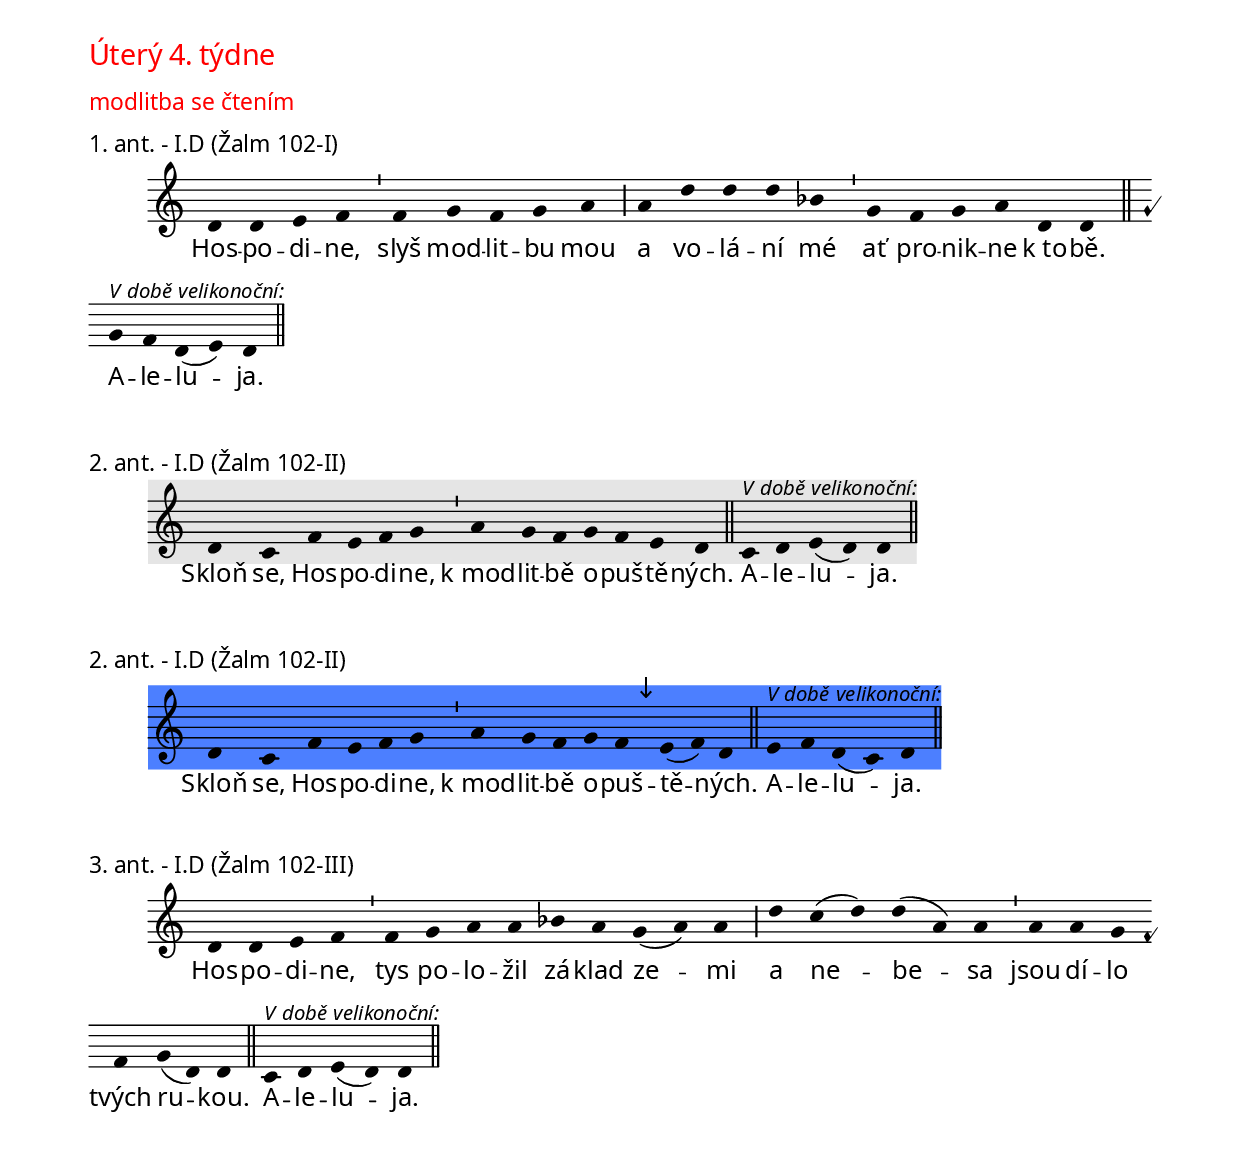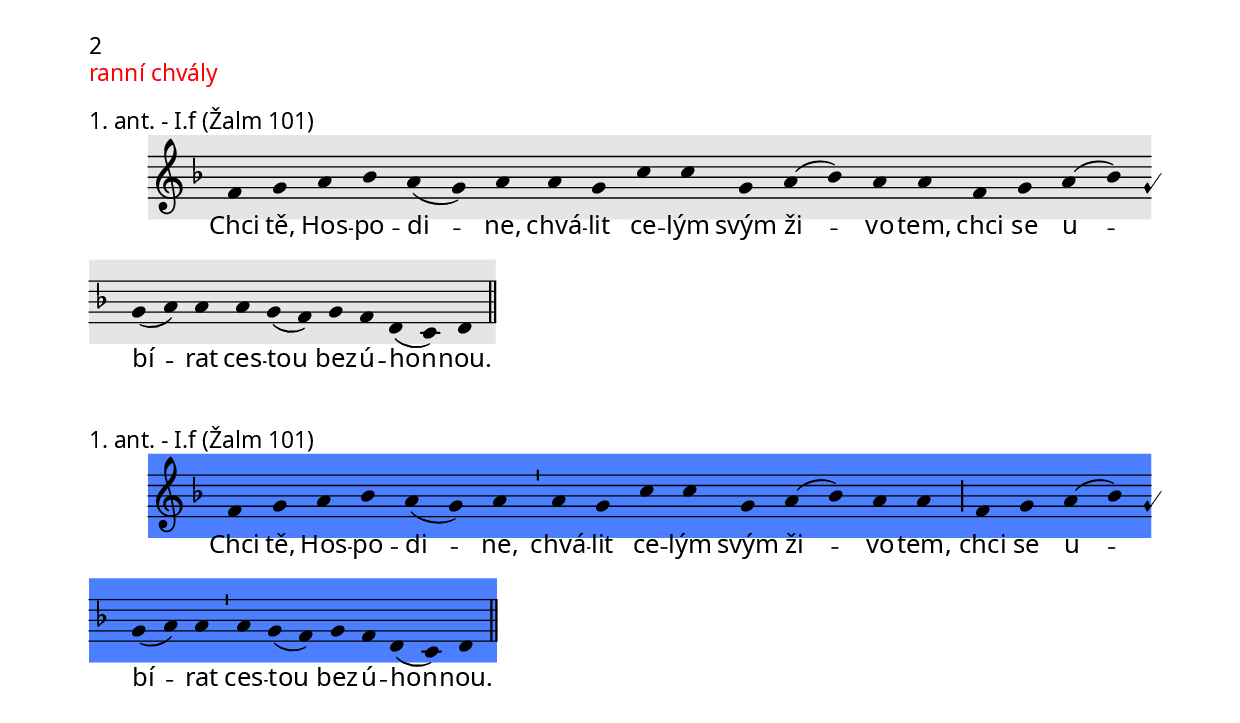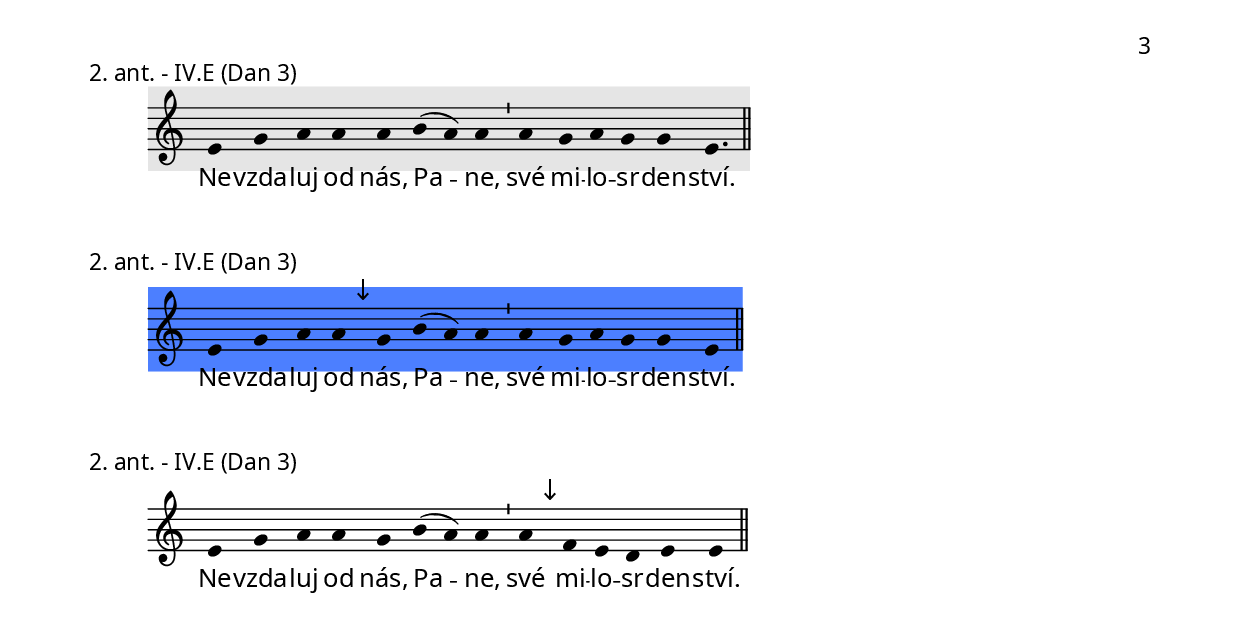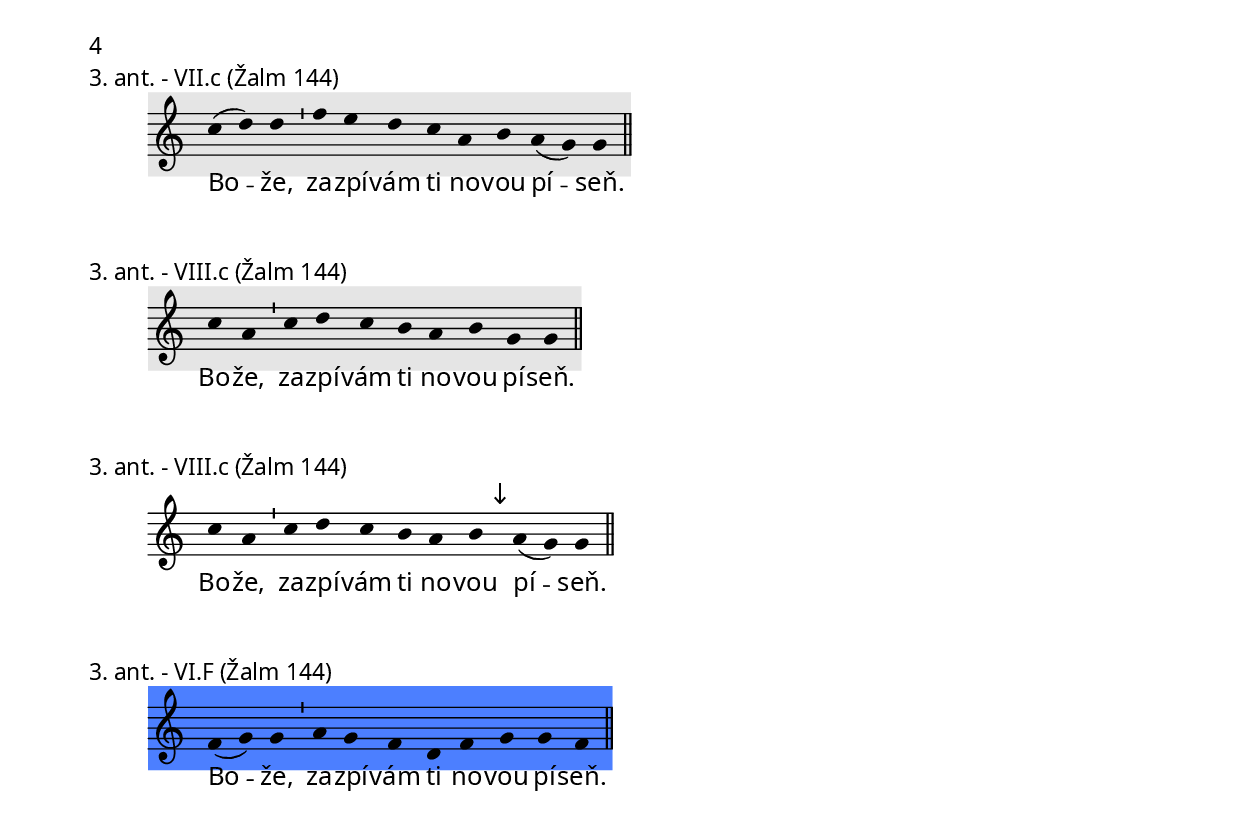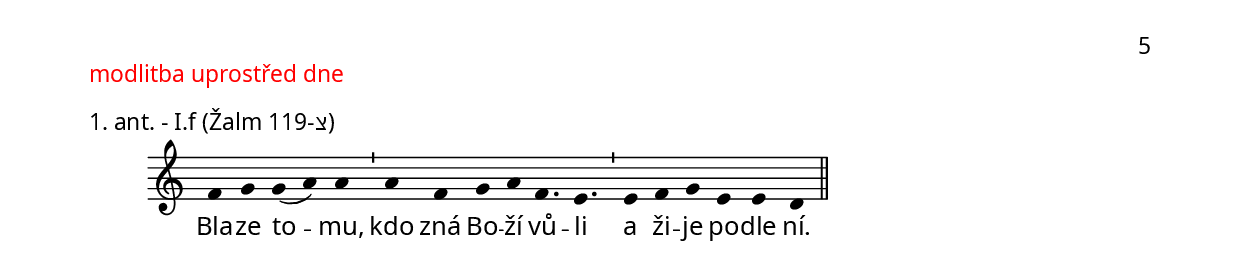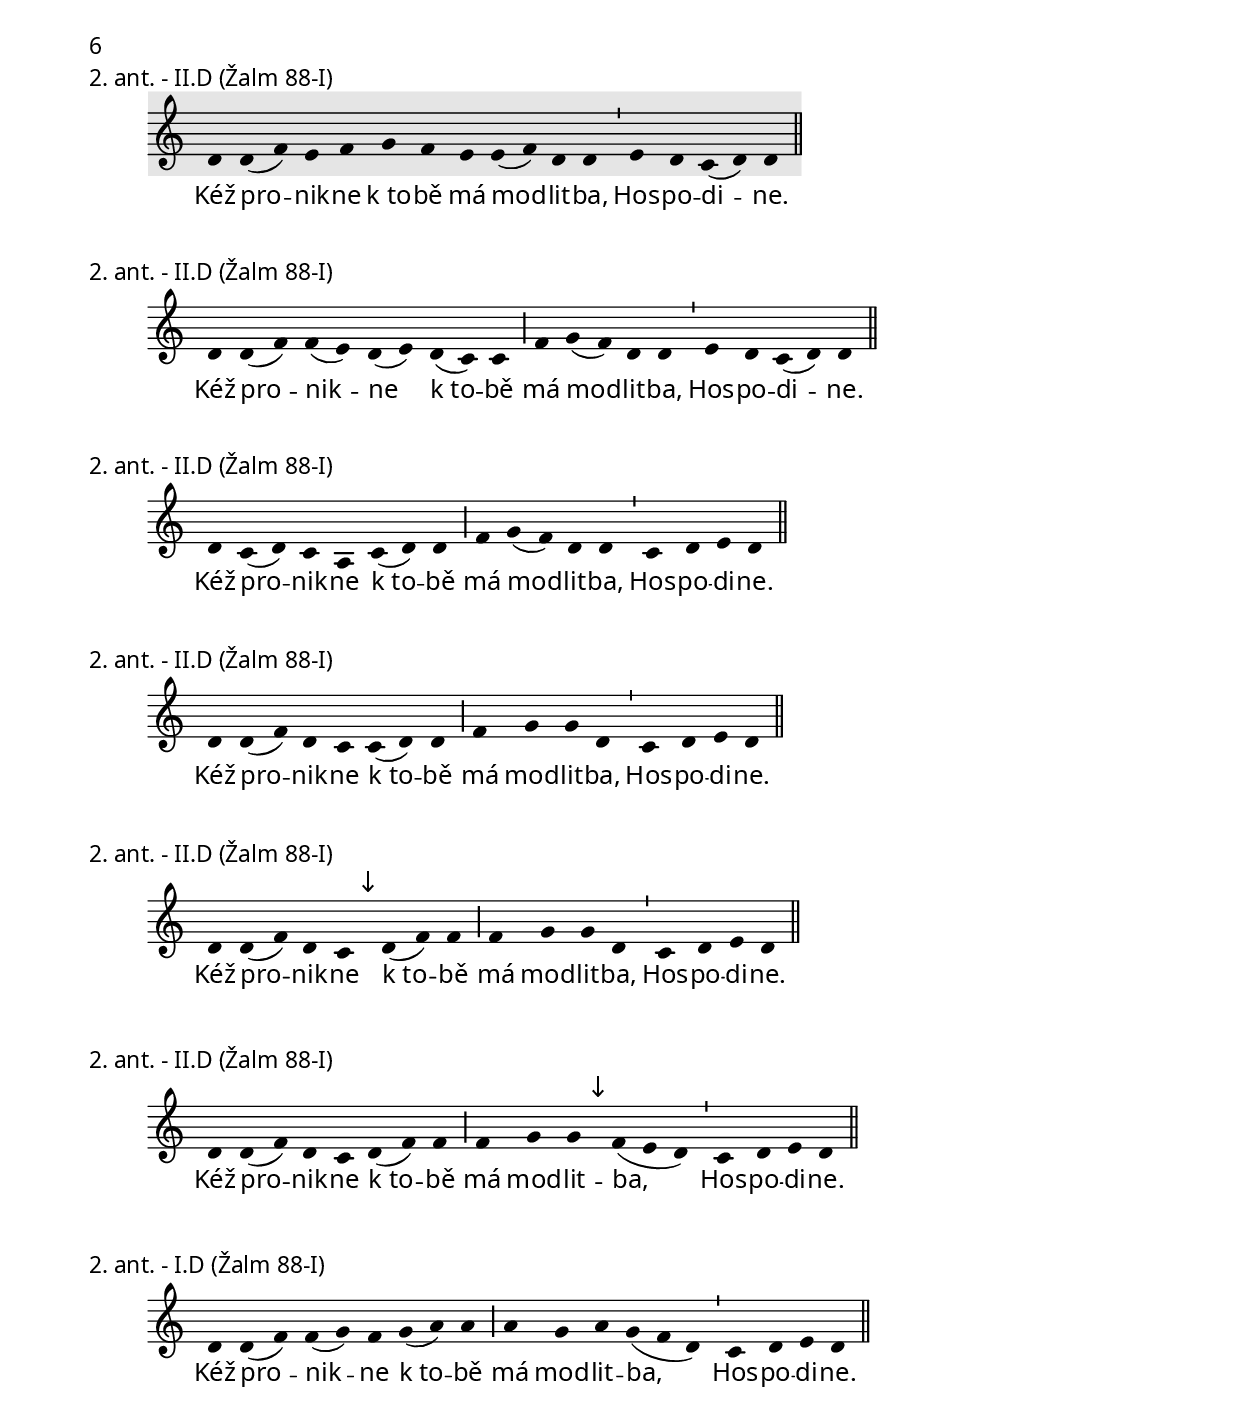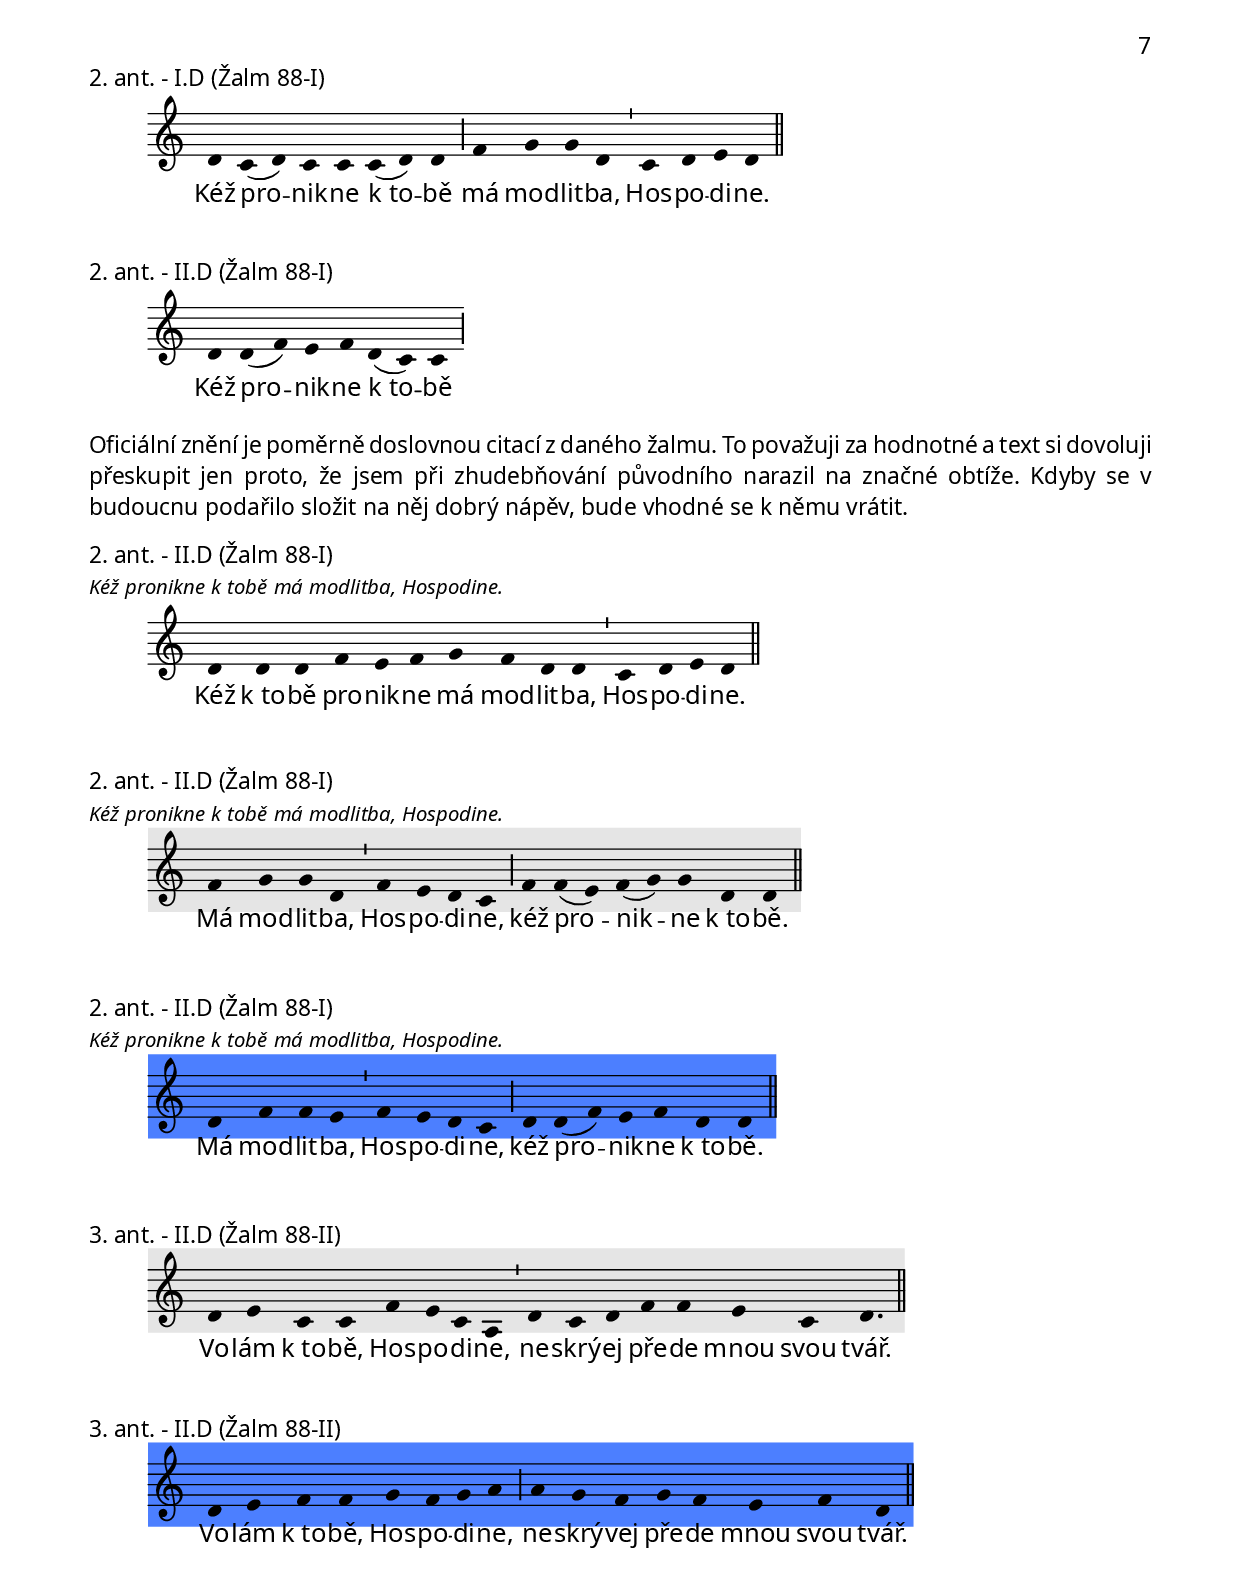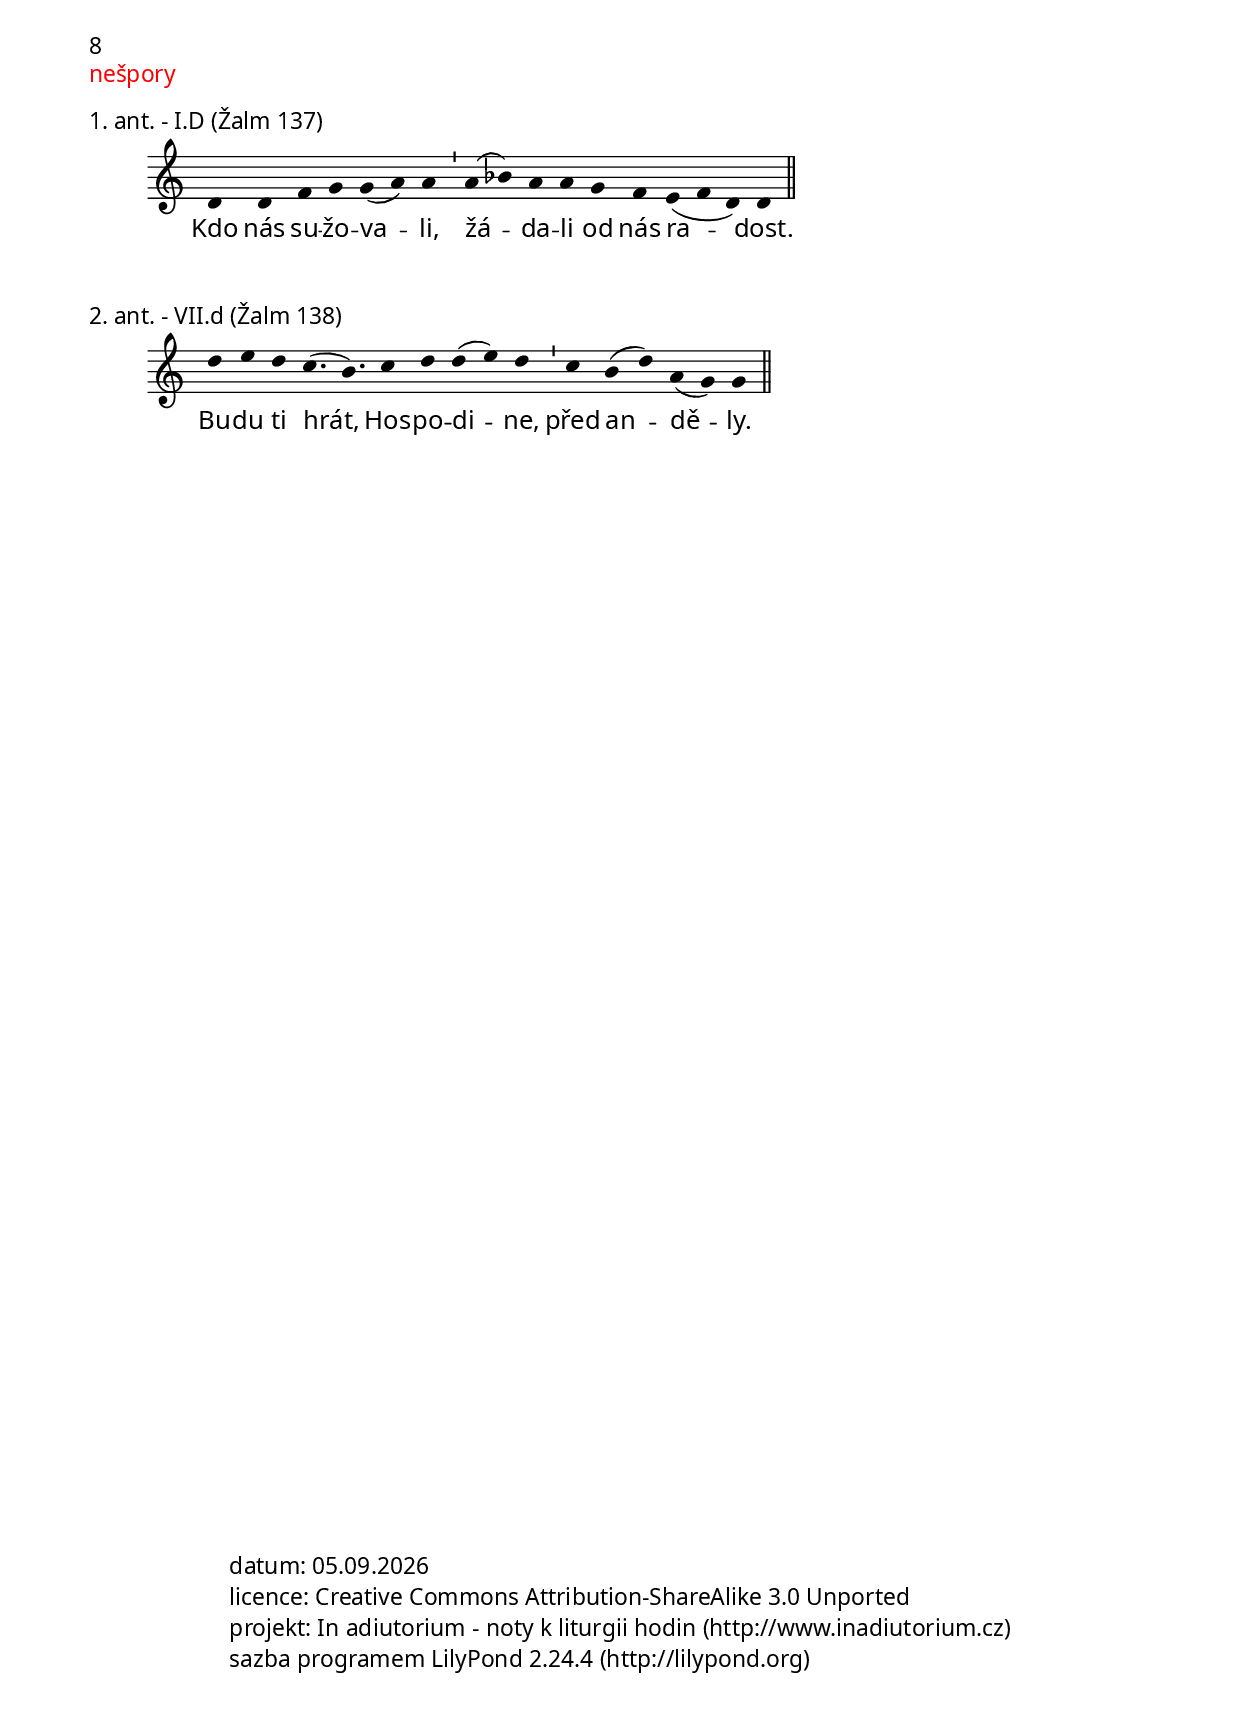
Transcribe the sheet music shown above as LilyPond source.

\include "../spolecne.ly"

\markup {\nadpisDen {Úterý 4. týdne}}

%\markup {\nadpisHodinka {"invitatorium"}}

%\score { \tIIuteryInvitatorium }

\markup {\nadpisHodinka {"modlitba se čtením"}}

\score {
  \relative c' {
    \choralniRezim
    d d e f \barMin f g f g a \barMaior
    a4 d d d bes \barMin g f g a d, d \barFinalis

    g^\rubrVelikAleluja f d( e) d \barFinalis
  }
  \addlyrics {
    Hos -- po -- di -- ne, slyš mod -- lit -- bu mou
    a vo -- lá -- ní mé ať pro -- nik -- ne k_to -- bě.

    A -- le -- lu -- ja.
  }
  \header {
    quid = "1. ant."
    modus = "I"
    differentia = "D"
    psalmus = "Žalm 102-I"
    id = "mc-ant1"
    piece = \markup {\sestavTitulek}
  }
}

\score {
  \relative c' {
    \zvyraznovacSedy
    \choralniRezim
    d c f e f g \barMin
    a g f g f e d \barFinalis

    c^\rubrVelikAleluja d e( d) d \barFinalis
  }
  \addlyrics {
    Skloň se, Hos -- po -- di -- ne,
    k_mod -- lit -- bě o -- puš -- tě -- ných.

    A -- le -- lu -- ja.
  }
  \header {
    quid = "2. ant."
    modus = "I"
    differentia = "D"
    psalmus = "Žalm 102-II"
    id = "mc-ant2"
    piece = \markup {\sestavTitulek}
  }
}

\score {
  \relative c' {
    \zvyraznovacModry
    \choralniRezim
    d c f e f g \barMin
    a g f g f \mark\sipka e( f) d \barFinalis

    e^\rubrVelikAleluja f d( c) d \barFinalis
  }
  \addlyrics {
    Skloň se, Hos -- po -- di -- ne,
    k_mod -- lit -- bě o -- puš -- tě -- ných.

    A -- le -- lu -- ja.
  }
  \header {
    quid = "2. ant."
    modus = "I"
    differentia = "D"
    psalmus = "Žalm 102-II"
    id = "mc-ant2"
    piece = \markup {\sestavTitulek}
  }
}

\score {
  \relative c' {
    \choralniRezim
    d4 d e f \barMin f g a a bes a g( a) a \barMaior
    d c( d) d( a) a \barMin a a g f g( d) d \barFinalis

    c^\rubrVelikAleluja d e( d) d \barFinalis
  }
  \addlyrics {
    Hos -- po -- di -- ne, tys po -- lo -- žil zá -- klad ze -- mi
    a ne -- be -- sa jsou dí -- lo tvých ru -- kou.

    A -- le -- lu -- ja.
  }
  \header {
    quid = "3. ant."
    modus = "I"
    differentia = "D"
    psalmus = "Žalm 102-III"
    id = "mc-ant3"
    piece = \markup {\sestavTitulek}
  }
}

\pageBreak

\markup {\nadpisHodinka {"ranní chvály"}}

\score {
  \relative c' {
    \zvyraznovacSedy
    \choralniRezim
    \key f \major
    f4 g a bes a( g) a \barMin \bar "" a g c c g a( bes) a a \barMin \bar ""
    f g a( bes) g( a) a \bar "" a g( f) g f d( c) d  \barFinalis
  }
  \addlyrics {
    Chci tě, Hos -- po -- di -- ne, chvá -- lit ce -- lým svým ži -- vo -- tem,
    chci se u -- bí -- rat ces -- tou bez -- ú -- hon -- nou.
  }
  \header {
    quid = "1. ant."
    modus = "I"
    differentia = "f"
    psalmus = "Žalm 101"
    placet = "opravit divisiones"
    id = "rch-ant1"
    piece = \markup {\sestavTitulek}
  }
}

\score {
  \relative c' {
    \zvyraznovacModry
    \choralniRezim
    \key f \major
    f4 g a bes a( g) a \barMin a g c c g a( bes) a a \barMaior
    f g a( bes) g( a) a \barMin a g( f) g f d( c) d  \barFinalis
  }
  \addlyrics {
    Chci tě, Hos -- po -- di -- ne, chvá -- lit ce -- lým svým ži -- vo -- tem,
    chci se u -- bí -- rat ces -- tou bez -- ú -- hon -- nou.
  }
  \header {
    quid = "1. ant."
    modus = "I"
    differentia = "f"
    psalmus = "Žalm 101"
    id = "rch-ant1"
    piece = \markup {\sestavTitulek}
  }
}

\pageBreak

\score {
  \relative c' {
    \zvyraznovacSedy
    \choralniRezim
    e4 g a a a b( a) a \barMin a g a g g e4. \barFinalis
  }
  \addlyrics {
    Ne -- vzda -- luj od nás, Pa -- ne, své mi -- lo -- sr -- den -- ství.
  }
  \header {
    quid = "2. ant."
    modus = "IV"
    differentia = "E"
    psalmus = "Dan 3"
    id = "rch-ant2"
    piece = \markup {\sestavTitulek}
  }
}

\score {
  \relative c' {
    \zvyraznovacModry
    \choralniRezim
    e4 g a a \mark\sipka g b( a) a \barMin a g a g g e \barFinalis
  }
  \addlyrics {
    Ne -- vzda -- luj od nás, Pa -- ne, své mi -- lo -- sr -- den -- ství.
  }
  \header {
    quid = "2. ant."
    modus = "IV"
    differentia = "E"
    psalmus = "Dan 3"
    id = "rch-ant2"
    piece = \markup {\sestavTitulek}
  }
}

\score {
  \relative c' {
    \choralniRezim
    e4 g a a g b( a) a \barMin a \mark\sipka f e d e e \barFinalis
  }
  \addlyrics {
    Ne -- vzda -- luj od nás, Pa -- ne, své mi -- lo -- sr -- den -- ství.
  }
  \header {
    quid = "2. ant."
    modus = "IV"
    differentia = "E"
    psalmus = "Dan 3"
    id = "rch-ant2"
    piece = \markup {\sestavTitulek}
  }
}

\pageBreak

\score {
  \relative c'' {
    \zvyraznovacSedy
    \choralniRezim
    c4( d) d \barMin f e d c a b a( g) g \barFinalis
  }
  \addlyrics {
    Bo -- že, za -- zpí -- vám ti no -- vou pí -- seň.
  }
  \header {
    quid = "3. ant."
    modus = "VII"
    differentia = "c"
    psalmus = "Žalm 144"
    placet = "není špatná, ale přeci zkusit lépe.
    25.10.2015: Myslím, že ve skutečnosti špatná je.
    Má mdlou melodii a na začátku a na konci se opakující
    rytmický motiv 2-1 bije do uší."
    id = "rch-ant3"
    piece = \markup {\sestavTitulek}
  }
}

\score {
  \relative c'' {
    \zvyraznovacSedy
    \choralniRezim
    c4 a \barMin
    c d c b a b g g \barFinalis
  }
  \addlyrics {
    Bo -- že, za -- zpí -- vám ti no -- vou pí -- seň.
  }
  \header {
    quid = "3. ant."
    modus = "VIII"
    differentia = "c"
    psalmus = "Žalm 144"
    id = "rch-ant3"
    piece = \markup {\sestavTitulek}
  }
}

\score {
  \relative c'' {
    \choralniRezim
    c4 a \barMin
    c d c b a b \mark\sipka a( g) g \barFinalis
  }
  \addlyrics {
    Bo -- že, za -- zpí -- vám ti no -- vou pí -- seň.
  }
  \header {
    quid = "3. ant."
    modus = "VIII"
    differentia = "c"
    psalmus = "Žalm 144"
    id = "rch-ant3"
    piece = \markup {\sestavTitulek}
  }
}

\score {
  \relative c' {
    \zvyraznovacModry
    \choralniRezim
    f4( g) g \barMin
    a g f d f g g f \barFinalis
  }
  \addlyrics {
    Bo -- že, za -- zpí -- vám ti no -- vou pí -- seň.
  }
  \header {
    quid = "3. ant."
    modus = "VI"
    differentia = "F"
    psalmus = "Žalm 144"
    id = "rch-ant3"
    piece = \markup {\sestavTitulek}
  }
}

\pageBreak

%\score { \tIIuteryAntBenedictus }

\markup {\nadpisHodinka {"modlitba uprostřed dne"}}

\score {
  \relative c' {
    \choralniRezim
    f4 g g( a) a \barMin a f g a f4. e \barMin
    e4 f g e e d \barFinalis
  }
  \addlyrics {
    Bla -- ze to -- mu, kdo zná Bo -- ží vů -- li a ži -- je po -- dle ní.
  }
  \header {
    quid = "1. ant."
    modus = "I"
    differentia = "f"
    psalmus = "Žalm 119-צ"
    id = "up-ant1"
    piece = \markup {\sestavTitulek}
  }
}

\pageBreak

\score {
  \relative c' {
    \zvyraznovacSedy
    \choralniRezim
    d4 d( f) e f g f e e( f) d d \barMin
    e d c( d) d \barFinalis
  }
  \addlyrics {
    Kéž pro -- nik -- ne k_to -- bě má mod -- lit -- ba,
    Hos -- po -- di -- ne.
  }
  \header {
    quid = "2. ant."
    modus = "II"
    differentia = "D"
    psalmus = "Žalm 88-I"
    id = "up-ant2"
    piece = \markup {\sestavTitulek}
  }
}

\score {
  \relative c' {
    \choralniRezim
    d4 d( f) f( e) d( e) d( c) c \barMaior
    f g( f) d d \barMin
    e d c( d) d \barFinalis
  }
  \addlyrics {
    Kéž pro -- nik -- ne k_to -- bě má mod -- lit -- ba,
    Hos -- po -- di -- ne.
  }
  \header {
    quid = "2. ant."
    modus = "II"
    differentia = "D"
    psalmus = "Žalm 88-I"
    id = "up-ant2"
    piece = \markup {\sestavTitulek}
  }
}

\score {
  \relative c' {
    \choralniRezim
    d4 c( d) c a c( d) d \barMaior
    f g( f) d d \barMin
    c d e d \barFinalis
  }
  \addlyrics {
    Kéž pro -- nik -- ne k_to -- bě má mod -- lit -- ba,
    Hos -- po -- di -- ne.
  }
  \header {
    quid = "2. ant."
    modus = "II"
    differentia = "D"
    psalmus = "Žalm 88-I"
    id = "up-ant2"
    piece = \markup {\sestavTitulek}
  }
}

\score {
  \relative c' {
    \choralniRezim
    d4 d( f) d c c( d) d \barMaior
    f g g d \barMin
    c d e d \barFinalis
  }
  \addlyrics {
    Kéž pro -- nik -- ne k_to -- bě
    má mod -- lit -- ba,
    Hos -- po -- di -- ne.
  }
  \header {
    quid = "2. ant."
    modus = "II"
    differentia = "D"
    psalmus = "Žalm 88-I"
    id = "up-ant2"
    piece = \markup {\sestavTitulek}
  }
}

\score {
  \relative c' {
    \choralniRezim
    d4 d( f) d c \mark\sipka d( f) f \barMaior
    f g g d \barMin
    c d e d \barFinalis
  }
  \addlyrics {
    Kéž pro -- nik -- ne k_to -- bě
    má mod -- lit -- ba,
    Hos -- po -- di -- ne.
  }
  \header {
    quid = "2. ant."
    modus = "II"
    differentia = "D"
    psalmus = "Žalm 88-I"
    id = "up-ant2"
    piece = \markup {\sestavTitulek}
  }
}

\score {
  \relative c' {
    \choralniRezim
    d4 d( f) d c d( f) f \barMaior
    f g g \mark\sipka f( e d) \barMin
    c d e d \barFinalis
  }
  \addlyrics {
    Kéž pro -- nik -- ne k_to -- bě
    má mod -- lit -- ba,
    Hos -- po -- di -- ne.
  }
  \header {
    quid = "2. ant."
    modus = "II"
    differentia = "D"
    psalmus = "Žalm 88-I"
    id = "up-ant2"
    piece = \markup {\sestavTitulek}
  }
}

\score {
  \relative c' {
    \choralniRezim
    d4 d( f) f( g) f g( a) a \barMaior
    a g a g( f d) \barMin
    c d e d \barFinalis
  }
  \addlyrics {
    Kéž pro -- nik -- ne k_to -- bě
    má mod -- lit -- ba,
    Hos -- po -- di -- ne.
  }
  \header {
    quid = "2. ant."
    modus = "I"
    differentia = "D"
    psalmus = "Žalm 88-I"
    id = "up-ant2"
    piece = \markup {\sestavTitulek}
  }
}

\score {
  \relative c' {
    \choralniRezim
    d4 c( d) c c c( d) d \barMaior
    f g g d \barMin
    c d e d \barFinalis
  }
  \addlyrics {
    Kéž pro -- nik -- ne k_to -- bě
    má mod -- lit -- ba,
    Hos -- po -- di -- ne.
  }
  \header {
    quid = "2. ant."
    modus = "I"
    differentia = "D"
    psalmus = "Žalm 88-I"
    id = "up-ant2"
    piece = \markup {\sestavTitulek}
  }
}

\score {
  \relative c' {
    \choralniRezim
    d4 d( f) e f d( c) c \barMaior

  }
  \addlyrics {
    Kéž pro -- nik -- ne k_to -- bě má mod -- lit -- ba,
    Hos -- po -- di -- ne.
  }
  \header {
    quid = "2. ant."
    modus = "II"
    differentia = "D"
    psalmus = "Žalm 88-I"
    id = "up-ant2"
    piece = \markup {\sestavTitulek}
  }
}

\markup\justify{
  Oficiální znění je poměrně doslovnou citací z daného žalmu.
  To považuji za hodnotné a text si dovoluji přeskupit jen proto,
  že jsem při zhudebňování původního narazil na značné obtíže.
  Kdyby se v budoucnu podařilo složit na něj dobrý nápěv,
  bude vhodné se k němu vrátit.
}

\score {
  \relative c' {
    \choralniRezim
    d4 d d f e f g f d d \barMin
    c d e d \barFinalis
  }
  \addlyrics {
    Kéž k_to -- bě pro -- nik -- ne má mod -- lit -- ba,
    Hos -- po -- di -- ne.
  }
  \header {
    textus_approbatus = "Kéž pronikne k tobě má modlitba, Hospodine."
    quid = "2. ant."
    modus = "II"
    differentia = "D"
    psalmus = "Žalm 88-I"
    id = "up-ant2"
    piece = \markup {\sestavTitulek}
  }
}

\score {
  \relative c' {
    \zvyraznovacSedy
    \choralniRezim
    f g g d \barMin
    f e d c \barMaior
    f f( e) f( g) g d d \barFinalis
  }
  \addlyrics {
    Má mod -- lit -- ba,
    Hos -- po -- di -- ne,
    kéž pro -- nik -- ne k_to -- bě.
  }
  \header {
    textus_approbatus = "Kéž pronikne k tobě má modlitba, Hospodine."
    quid = "2. ant."
    modus = "II"
    differentia = "D"
    psalmus = "Žalm 88-I"
    id = "up-ant2"
    piece = \markup {\sestavTitulek}
  }
}

\score {
  \relative c' {
    \zvyraznovacModry
    \choralniRezim
    d f f e \barMin
    f e d c \barMaior
    d d( f) e f d d \barFinalis
  }
  \addlyrics {
    Má mod -- lit -- ba,
    Hos -- po -- di -- ne,
    kéž pro -- nik -- ne k_to -- bě.
  }
  \header {
    textus_approbatus = "Kéž pronikne k tobě má modlitba, Hospodine."
    quid = "2. ant."
    modus = "II"
    differentia = "D"
    psalmus = "Žalm 88-I"
    id = "up-ant2"
    piece = \markup {\sestavTitulek}
  }
}

\score {
  \relative c' {
    \zvyraznovacSedy
    \choralniRezim
    d4 e c c f e c a \barMin d c d f f e c d4. \barFinalis
  }
  \addlyrics {
    Vo -- lám k_to -- bě, Hos -- po -- di -- ne,
    ne -- skrý -- ej pře -- de mnou svou tvář.
  }
  \header {
    quid = "3. ant."
    modus = "II"
    differentia = "D"
    psalmus = "Žalm 88-II"
    id = "up-ant3"
    piece = \markup {\sestavTitulek}
  }
}

\score {
  \relative c' {
    \zvyraznovacModry
    \choralniRezim
    d4 e f f g f g a \barMaior
    a g f g f e f d \barFinalis
  }
  \addlyrics {
    Vo -- lám k_to -- bě, Hos -- po -- di -- ne,
    ne -- skrý -- vej pře -- de mnou svou tvář.
  }
  \header {
    quid = "3. ant."
    modus = "II"
    differentia = "D"
    psalmus = "Žalm 88-II"
    id = "up-ant3"
    piece = \markup {\sestavTitulek}
  }
}

\pageBreak

\markup {\nadpisHodinka {"nešpory"}}

\score {
  \relative c' {
    \choralniRezim
    d4 d f g g( a) a \barMin a( bes) a a g f e( f d) d \barFinalis
  }
  \addlyrics {
    Kdo nás su -- žo -- va -- li, žá -- da -- li od nás ra -- dost.
  }
  \header {
    quid = "1. ant."
    modus = "I"
    differentia = "D"
    psalmus = "Žalm 137"
    id = "ne-ant1"
    piece = \markup {\sestavTitulek}
  }
}

\score {
  \relative c'' {
    \choralniRezim
    d4 e d c4.( b) c4 d d( e) d \barMin c b( d) a( g) g \barFinalis
  }
  \addlyrics {
    Bu -- du ti hrát, Hos -- po -- di -- ne, před an -- dě -- ly.
  }
  \header {
    quid = "2. ant."
    modus = "VII"
    differentia = "d"
    psalmus = "Žalm 138"
    id = "ne-ant2"
    piece = \markup {\sestavTitulek}
  }
}

%\score { \tIIuteryNespAntIII }

%\score { \tIIuteryAntMagnificat }